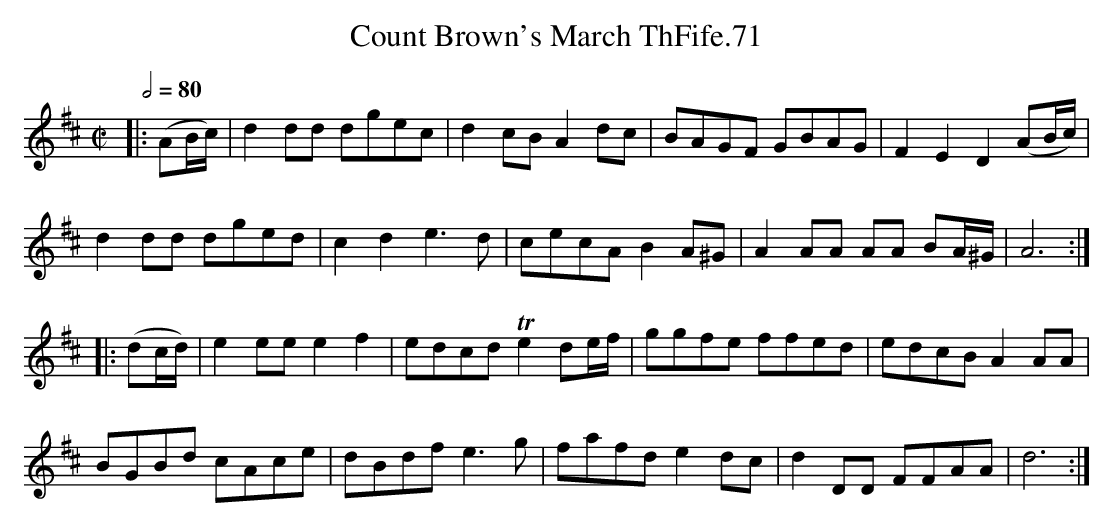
X:1
T:Count Brown's March ThFife.71
M:C|
L:1/8
Q:1/2=80
K:D
|: (AB/c/) | d2 dd dgec | d2 cB A2 dc | BAGF GBAG |F2 E2 D2 (AB/c/) |
d2 dd dged | c2 d2 e3 d | cecA B2 A^G |A2 AA AA BA/^G/ | A6 :|
|: (dc/d/) | e2 ee e2 f2 | edcd !trill!e2 de/f/ |\
ggfe ffed | edcB A2 AA |
BGBd cAce | dBdf e3 g |fafd e2 dc | d2 DD FFAA | d6 :|
